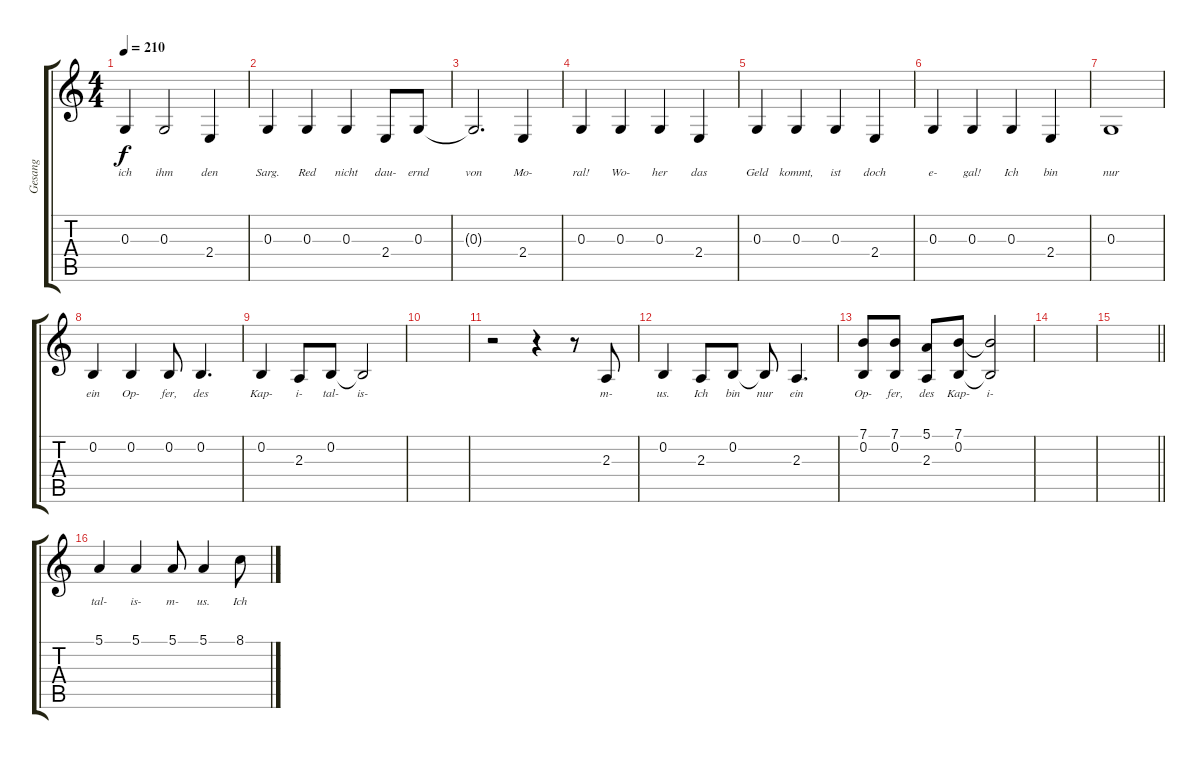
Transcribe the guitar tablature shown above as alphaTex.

\track ("Gesang" "Gesang") {instrument lead3calliope}
\staff {score tabs}
\tuning (E4 B3 G3 D3 A2 E2) {hide}
\ts (4 4)
\tempo 210
\clef g2
\ks c
0.3.4{lyrics (0 "ich") lyrics (1 "") lyrics (2 "") lyrics (3 "") lyrics (4 "") dy f} 0.3.2{lyrics (0 "ihm") lyrics (1 "") lyrics (2 "") lyrics (3 "") lyrics (4 "")} 2.4.4{lyrics (0 "den") lyrics (1 "") lyrics (2 "") lyrics (3 "") lyrics (4 "")} |
0.3.4{lyrics (0 "Sarg.") lyrics (1 "") lyrics (2 "") lyrics (3 "") lyrics (4 "")} 0.3.4{lyrics (0 "Red") lyrics (1 "") lyrics (2 "") lyrics (3 "") lyrics (4 "")} 0.3.4{lyrics (0 "nicht") lyrics (1 "") lyrics (2 "") lyrics (3 "") lyrics (4 "")} 2.4.8{lyrics (0 "dau-") lyrics (1 "") lyrics (2 "") lyrics (3 "") lyrics (4 "")} 0.3.8{lyrics (0 "ernd") lyrics (1 "") lyrics (2 "") lyrics (3 "") lyrics (4 "")} |
0.3{t}.2{d lyrics (0 "von") lyrics (1 "") lyrics (2 "") lyrics (3 "") lyrics (4 "")} 2.4.4{lyrics (0 "Mo-") lyrics (1 "") lyrics (2 "") lyrics (3 "") lyrics (4 "")} |
0.3.4{lyrics (0 "ral!") lyrics (1 "") lyrics (2 "") lyrics (3 "") lyrics (4 "")} 0.3.4{lyrics (0 "Wo-") lyrics (1 "") lyrics (2 "") lyrics (3 "") lyrics (4 "")} 0.3.4{lyrics (0 "her") lyrics (1 "") lyrics (2 "") lyrics (3 "") lyrics (4 "")} 2.4.4{lyrics (0 "das") lyrics (1 "") lyrics (2 "") lyrics (3 "") lyrics (4 "")} |
0.3.4{lyrics (0 "Geld") lyrics (1 "") lyrics (2 "") lyrics (3 "") lyrics (4 "")} 0.3.4{lyrics (0 "kommt,") lyrics (1 "") lyrics (2 "") lyrics (3 "") lyrics (4 "")} 0.3.4{lyrics (0 "ist") lyrics (1 "") lyrics (2 "") lyrics (3 "") lyrics (4 "")} 2.4.4{lyrics (0 "doch") lyrics (1 "") lyrics (2 "") lyrics (3 "") lyrics (4 "")} |
0.3.4{lyrics (0 "e-") lyrics (1 "") lyrics (2 "") lyrics (3 "") lyrics (4 "")} 0.3.4{lyrics (0 "gal!") lyrics (1 "") lyrics (2 "") lyrics (3 "") lyrics (4 "")} 0.3.4{lyrics (0 "Ich") lyrics (1 "") lyrics (2 "") lyrics (3 "") lyrics (4 "")} 2.4.4{lyrics (0 "bin") lyrics (1 "") lyrics (2 "") lyrics (3 "") lyrics (4 "")} |
0.3.1{lyrics (0 "nur") lyrics (1 "") lyrics (2 "") lyrics (3 "") lyrics (4 "")} |
0.2.4{lyrics (0 "ein") lyrics (1 "") lyrics (2 "") lyrics (3 "") lyrics (4 "")} 0.2.4{lyrics (0 "Op-") lyrics (1 "") lyrics (2 "") lyrics (3 "") lyrics (4 "")} 0.2.8{lyrics (0 "fer,") lyrics (1 "") lyrics (2 "") lyrics (3 "") lyrics (4 "")} 0.2.4{d lyrics (0 "des") lyrics (1 "") lyrics (2 "") lyrics (3 "") lyrics (4 "")} |
0.2.4{lyrics (0 "Kap-") lyrics (1 "") lyrics (2 "") lyrics (3 "") lyrics (4 "")} 2.3.8{lyrics (0 "i-") lyrics (1 "") lyrics (2 "") lyrics (3 "") lyrics (4 "")} 0.2.8{lyrics (0 "tal-") lyrics (1 "") lyrics (2 "") lyrics (3 "") lyrics (4 "")} 0.2{t}.2{lyrics (0 "is-") lyrics (1 "") lyrics (2 "") lyrics (3 "") lyrics (4 "")} |
|
r.2 r.4 r.8 2.3.8{lyrics (0 "m-") lyrics (1 "") lyrics (2 "") lyrics (3 "") lyrics (4 "")} |
0.2.4{lyrics (0 "us.") lyrics (1 "") lyrics (2 "") lyrics (3 "") lyrics (4 "")} 2.3.8{lyrics (0 "Ich") lyrics (1 "") lyrics (2 "") lyrics (3 "") lyrics (4 "")} 0.2.8{lyrics (0 "bin") lyrics (1 "") lyrics (2 "") lyrics (3 "") lyrics (4 "")} 0.2{t}.8{lyrics (0 "nur") lyrics (1 "") lyrics (2 "") lyrics (3 "") lyrics (4 "")} 2.3.4{d lyrics (0 "ein") lyrics (1 "") lyrics (2 "") lyrics (3 "") lyrics (4 "")} |
(7.1 0.2).8{lyrics (0 "Op-") lyrics (1 "") lyrics (2 "") lyrics (3 "") lyrics (4 "")} (7.1 0.2).8{lyrics (0 "fer,") lyrics (1 "") lyrics (2 "") lyrics (3 "") lyrics (4 "")} (5.1 2.3).8{lyrics (0 "des") lyrics (1 "") lyrics (2 "") lyrics (3 "") lyrics (4 "")} (7.1 0.2).8{lyrics (0 "Kap-") lyrics (1 "") lyrics (2 "") lyrics (3 "") lyrics (4 "")} (7.1{t} 0.2{t}).2{lyrics (0 "i-") lyrics (1 "") lyrics (2 "") lyrics (3 "") lyrics (4 "")} |
|
\barLineRight lightlight
|
5.1.4{lyrics (0 "tal-") lyrics (1 "") lyrics (2 "") lyrics (3 "") lyrics (4 "")} 5.1.4{lyrics (0 "is-") lyrics (1 "") lyrics (2 "") lyrics (3 "") lyrics (4 "")} 5.1.8{lyrics (0 "m-") lyrics (1 "") lyrics (2 "") lyrics (3 "") lyrics (4 "")} 5.1.4{lyrics (0 "us.") lyrics (1 "") lyrics (2 "") lyrics (3 "") lyrics (4 "")} 8.1.8{lyrics (0 "Ich") lyrics (1 "") lyrics (2 "") lyrics (3 "") lyrics (4 "")}
